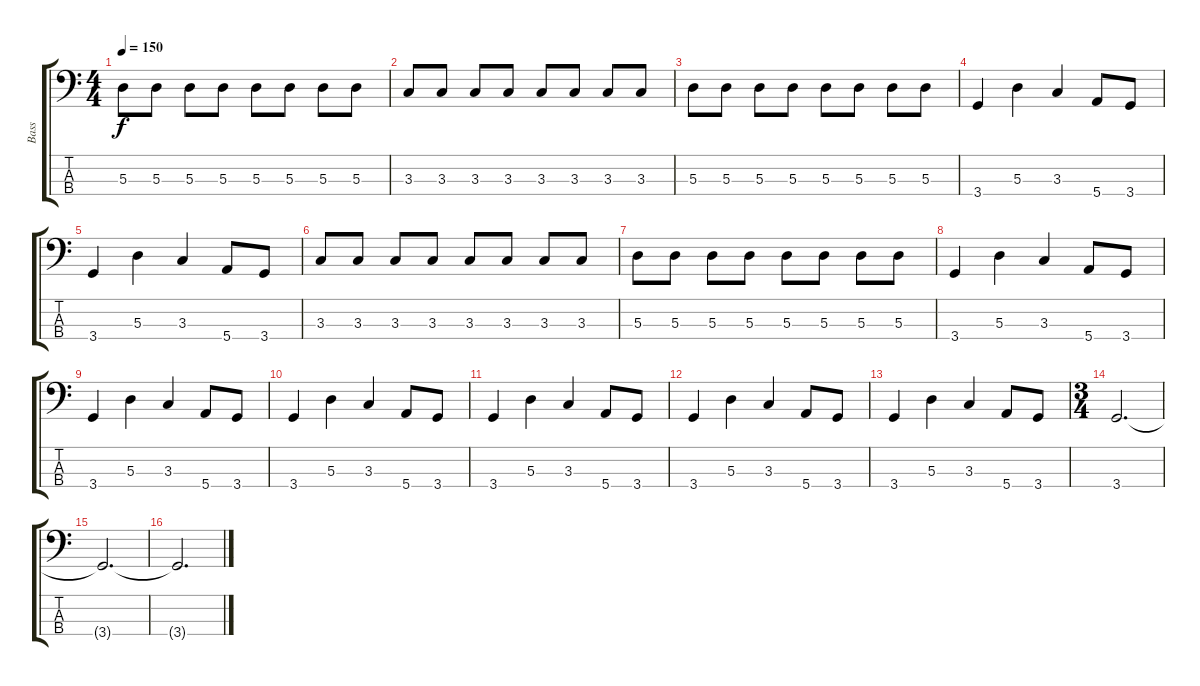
\track ("Bass" "Bass") {instrument electricbassfinger}
\staff {score tabs}
\tuning (G2 D2 A1 E1) {hide}
\ts (4 4)
\tempo 150
\clef f4
\ks c
5.3.8{dy f} 5.3.8 5.3.8 5.3.8 5.3.8 5.3.8 5.3.8 5.3.8 |
3.3.8 3.3.8 3.3.8 3.3.8 3.3.8 3.3.8 3.3.8 3.3.8 |
5.3.8 5.3.8 5.3.8 5.3.8 5.3.8 5.3.8 5.3.8 5.3.8 |
3.4.4 5.3.4 3.3.4 5.4.8 3.4.8 |
3.4.4 5.3.4 3.3.4 5.4.8 3.4.8 |
3.3.8 3.3.8 3.3.8 3.3.8 3.3.8 3.3.8 3.3.8 3.3.8 |
5.3.8 5.3.8 5.3.8 5.3.8 5.3.8 5.3.8 5.3.8 5.3.8 |
3.4.4 5.3.4 3.3.4 5.4.8 3.4.8 |
3.4.4 5.3.4 3.3.4 5.4.8 3.4.8 |
3.4.4 5.3.4 3.3.4 5.4.8 3.4.8 |
3.4.4 5.3.4 3.3.4 5.4.8 3.4.8 |
3.4.4 5.3.4 3.3.4 5.4.8 3.4.8 |
3.4.4 5.3.4 3.3.4 5.4.8 3.4.8 |
\ts (3 4)
3.4.2{d} |
3.4{t}.2{d} |
3.4{t}.2{d}
